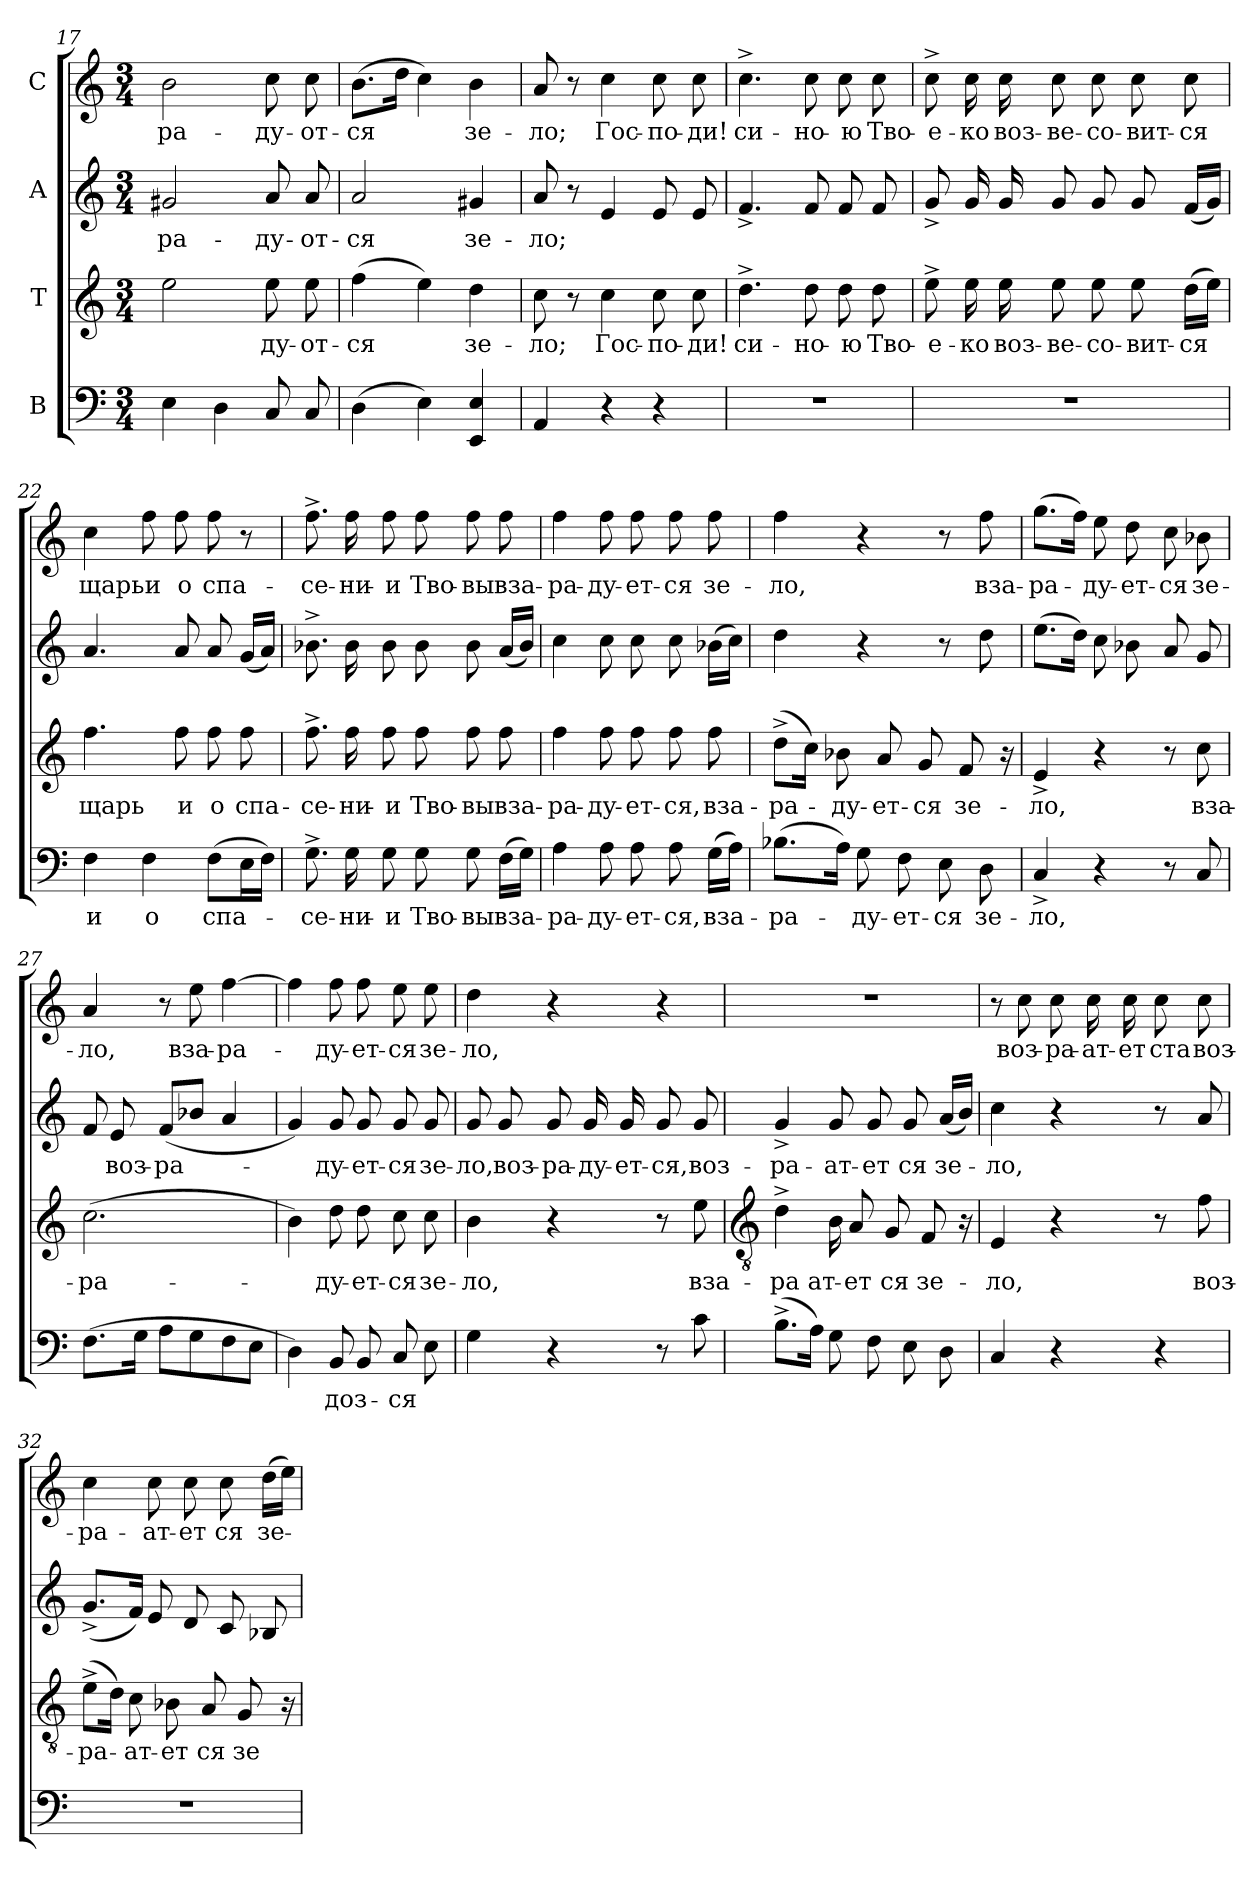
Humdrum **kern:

**kern	**text	**kern	**text	**kern	**text	**kern	**text
*part4	*part4	*part3	*part3	*part2	*part2	*part1	*part1
*staff4	*staff4	*staff3	*staff3	*staff2	*staff2	*staff1	*staff1
*I"B	*	*I"Т	*	*I"A	*	*I"С	*
*clefF4	*	*clefG2	*	*clefG2	*	*clefG2	*
*k[]	*	*k[]	*	*k[]	*	*k[]	*
*M3/4	*	*M3/4	*	*M3/4	*	*M3/4	*
=17	=17	=17	=17	=17	=17	=17	=17
!	!	!	!	!	!LO:LY:b	!	!LO:LY:b
4E\	.	2ee\	.	2g#X/	-ра-	2b\	-ра-
4D\	.	.	.	.	.	.	.
!	!	!	!LO:LY:b	!	!LO:LY:b	!	!LO:LY:b
8C/	.	8ee\	-ду-	8a/	-ду-	8cc\	-ду-
!	!	!	!LO:LY:b	!	!LO:LY:b	!	!LO:LY:b
8C/	.	8ee\	-от-	8a/	-от-	8cc\	-от-
=18	=18	=18	=18	=18	=18	=18	=18
!	!	!	!LO:LY:b	!	!LO:LY:b	!	!LO:LY:b
(4D\	.	(4ff\	-ся	2a/	-ся	(8.b\L	-ся
.	.	.	.	.	.	16dd\Jk	.
4E\)	.	4ee\)	.	.	.	4cc\)	.
!	!	!	!LO:LY:b	!	!LO:LY:b	!	!LO:LY:b
4EE/ 4E/	.	4dd\	зе-	4g#X/	зе-	4b\	зе-
=19	=19	=19	=19	=19	=19	=19	=19
!	!	!	!LO:LY:b	!	!LO:LY:b	!	!LO:LY:b
4AA/	.	8cc\	-ло;	8a/	-ло;	8a/	-ло;
.	.	8r	.	8r	.	8r	.
!	!	!	!LO:LY:b	!	!	!	!LO:LY:b
4r	.	4cc\	Гос-	4e/	.	4cc\	Гос-
!	!	!	!LO:LY:b	!	!	!	!LO:LY:b
4r	.	8cc\	-по-	8e/	.	8cc\	-по-
!	!	!	!LO:LY:b	!	!	!	!LO:LY:b
.	.	8cc\	-ди!	8e/	.	8cc\	-ди!
!!LO:LB:g=z
=20	=20	=20	=20	=20	=20	=20	=20
!	!	!	!LO:LY:b	!	!	!	!LO:LY:b
2.r	.	4.dd^\	си-	4.f^/	.	4.cc^\	си-
!	!	!	!LO:LY:b	!	!	!	!LO:LY:b
.	.	8dd\	-но-	8f/	.	8cc\	-но-
!	!	!	!LO:LY:b	!	!	!	!LO:LY:b
.	.	8dd\	-ю	8f/	.	8cc\	-ю
!	!	!	!LO:LY:b	!	!	!	!LO:LY:b
.	.	8dd\	Тво-	8f/	.	8cc\	Тво-
=21	=21	=21	=21	=21	=21	=21	=21
!	!	!	!LO:LY:b	!	!	!	!LO:LY:b
2.r	.	8ee^\	-е-	8g^/	.	8cc^\	-е-
!	!	!	!LO:LY:b	!	!	!	!LO:LY:b
.	.	16ee\	-ко	16g/	.	16cc\	-ко
!	!	!	!LO:LY:b	!	!	!	!LO:LY:b
.	.	16ee\	воз-	16g/	.	16cc\	воз-
!	!	!	!LO:LY:b	!	!	!	!LO:LY:b
.	.	8ee\	-ве-	8g/	.	8cc\	-ве-
!	!	!	!LO:LY:b	!	!	!	!LO:LY:b
.	.	8ee\	-со-	8g/	.	8cc\	-со-
!	!	!	!LO:LY:b	!	!	!	!LO:LY:b
.	.	8ee\	-вит-	8g/	.	8cc\	-вит-
!	!	!	!LO:LY:b	!	!	!	!LO:LY:b
.	.	(16dd\LL	-ся	(16f/LL	.	8cc\	-ся
.	.	16ee\JJ)	.	16g/JJ)	.	.	.
=22	=22	=22	=22	=22	=22	=22	=22
!	!LO:LY:b	!	!LO:LY:b	!	!	!	!LO:LY:b
4F\	и	4.ff\	щарь	4.a/	.	4cc\	щарь
!	!LO:LY:b	!	!	!	!	!	!LO:LY:b
4F\	о	.	.	.	.	8ff\	и
!	!	!	!LO:LY:b	!	!	!	!LO:LY:b
.	.	8ff\	и	8a/	.	8ff\	о
!	!LO:LY:b	!	!LO:LY:b	!	!	!	!LO:LY:b
(8F\L	спа-	8ff\	о	8a/	.	8ff\	спа-
!	!	!	!LO:LY:b	!	!	!	!
16E\L	.	8ff\	спа-	(16g/LL	.	8r	.
16F\JJ)	.	.	.	16a/JJ)	.	.	.
=23	=23	=23	=23	=23	=23	=23	=23
!	!LO:LY:b	!	!LO:LY:b	!	!	!	!LO:LY:b
8.G^\	-се-	8.ff^\	-се-	8.b-X^\	.	8.ff^\	-се-
!	!LO:LY:b	!	!LO:LY:b	!	!	!	!LO:LY:b
16G\	-ни-	16ff\	-ни-	16b-\	.	16ff\	-ни-
!	!LO:LY:b	!	!LO:LY:b	!	!	!	!LO:LY:b
8G\	-и	8ff\	-и	8b-\	.	8ff\	-и
!	!LO:LY:b	!	!LO:LY:b	!	!	!	!LO:LY:b
8G\	Тво-	8ff\	Тво-	8b-\	.	8ff\	Тво-
!	!LO:LY:b	!	!LO:LY:b	!	!	!	!LO:LY:b
8G\	-вы	8ff\	-вы	8b-\	.	8ff\	-вы
!	!LO:LY:b	!	!LO:LY:b	!	!	!	!LO:LY:b
(16F\LL	вза-	8ff\	вза-	(16a/LL	.	8ff\	вза-
16G\JJ)	.	.	.	16b-/JJ)	.	.	.
=24	=24	=24	=24	=24	=24	=24	=24
!	!LO:LY:b	!	!LO:LY:b	!	!	!	!LO:LY:b
4A\	-ра-	4ff\	-ра-	4cc\	.	4ff\	-ра-
!	!LO:LY:b	!	!LO:LY:b	!	!	!	!LO:LY:b
8A\	-ду-	8ff\	-ду-	8cc\	.	8ff\	-ду-
!	!LO:LY:b	!	!LO:LY:b	!	!	!	!LO:LY:b
8A\	-ет-	8ff\	-ет-	8cc\	.	8ff\	-ет-
!	!LO:LY:b	!	!LO:LY:b	!	!	!	!LO:LY:b
8A\	-ся,	8ff\	-ся,	8cc\	.	8ff\	-ся
!	!LO:LY:b	!	!LO:LY:b	!	!	!	!LO:LY:b
(16G\LL	вза-	8ff\	вза-	(16b-X\LL	.	8ff\	зе-
16A\JJ)	.	.	.	16cc\JJ)	.	.	.
!!LO:PB:g=z
=25	=25	=25	=25	=25	=25	=25	=25
!	!LO:LY:b	!	!LO:LY:b	!	!	!	!LO:LY:b
(8.B-X\L	-ра-	(8dd^\L	-ра-	4dd\	.	4ff\	-ло,
.	.	16cc\Jk)	.	.	.	.	.
!	!	!	!LO:LY:b	!	!	!	!
16A\Jk)	.	8b-X\	-ду-	.	.	.	.
!	!LO:LY:b	!	!	!	!	!	!
8G\	-ду-	.	.	4r	.	4r	.
!	!	!	!LO:LY:b	!	!	!	!
.	.	8a/	-ет-	.	.	.	.
!	!LO:LY:b	!	!	!	!	!	!
8F\	-ет-	.	.	.	.	.	.
!	!	!	!LO:LY:b	!	!	!	!
.	.	8g/	-ся	.	.	.	.
!	!LO:LY:b	!	!	!	!	!	!
8E\	-ся	.	.	8r	.	8r	.
!	!	!	!LO:LY:b	!	!	!	!
.	.	8f/	зе-	.	.	.	.
!	!LO:LY:b	!	!	!	!	!	!LO:LY:b
8D\	зе-	.	.	8dd\	.	8ff\	вза-
.	.	16r	.	.	.	.	.
=26	=26	=26	=26	=26	=26	=26	=26
!	!LO:LY:b	!	!LO:LY:b	!	!	!	!LO:LY:b
4C^/	-ло,	4e^/	-ло,	(8.ee\L	.	(8.gg\L	-ра-
.	.	.	.	16dd\Jk)	.	16ff\Jk)	.
!	!	!	!	!	!	!	!LO:LY:b
4r	.	4r	.	8cc\	.	8ee\	-ду-
!	!	!	!	!	!	!	!LO:LY:b
.	.	.	.	8b-X\	.	8dd\	-ет-
!	!	!	!	!	!	!	!LO:LY:b
8r	.	8r	.	8a/	.	8cc\	-ся
!	!	!	!LO:LY:b	!	!	!	!LO:LY:b
8C/	.	8cc\	вза-	8g/	.	8b-X\	зе-
=27	=27	=27	=27	=27	=27	=27	=27
!	!	!	!LO:LY:b	!	!	!	!LO:LY:b
(8.F\L	.	(2.cc\	-ра-	8f/	.	4a/	-ло,
!	!	!	!	!	!LO:LY:b	!	!
.	.	.	.	8e/	воз-	.	.
16G\Jk	.	.	.	.	.	.	.
!	!	!	!	!	!LO:LY:b	!	!
8A\L	.	.	.	(8f/L	-ра-	8r	.
!	!	!	!	!	!	!	!LO:LY:b
8G\	.	.	.	8b-X/J	.	8ee\	вза-
!	!	!	!	!	!	!	!LO:LY:b
8F\	.	.	.	4a/	.	[4ff\	-ра-
8E\J	.	.	.	.	.	.	.
=28	=28	=28	=28	=28	=28	=28	=28
4D\)	.	4b\)	.	4g/)	.	4ff\]	.
!	!LO:LY:b	!	!LO:LY:b	!	!LO:LY:b	!	!LO:LY:b
8BB/	доз-	8dd\	-ду-	8g/	-ду-	8ff\	-ду-
!	!	!	!LO:LY:b	!	!LO:LY:b	!	!LO:LY:b
8BB/	.	8dd\	-ет-	8g/	-ет-	8ff\	-ет-
!	!LO:LY:b	!	!LO:LY:b	!	!LO:LY:b	!	!LO:LY:b
8C/	-ся	8cc\	-ся	8g/	-ся	8ee\	-ся
!	!	!	!LO:LY:b	!	!LO:LY:b	!	!LO:LY:b
8E\	.	8cc\	зе-	8g/	зе-	8ee\	зе-
=29	=29	=29	=29	=29	=29	=29	=29
!	!	!	!LO:LY:b	!	!LO:LY:b	!	!LO:LY:b
4G\	.	4b\	-ло,	8g/	-ло,	4dd\	-ло,
!	!	!	!	!	!LO:LY:b	!	!
.	.	.	.	8g/	воз-	.	.
!	!	!	!	!	!LO:LY:b	!	!
4r	.	4r	.	8g/	-ра-	4r	.
!	!	!	!	!	!LO:LY:b	!	!
.	.	.	.	16g/	-ду-	.	.
!	!	!	!	!	!LO:LY:b	!	!
.	.	.	.	16g/	-ет-	.	.
!	!	!	!	!	!LO:LY:b	!	!
8r	.	8r	.	8g/	-ся,	4r	.
!	!	!	!LO:LY:b	!	!LO:LY:b	!	!
8c\	.	8ee\	вза-	8g/	воз-	.	.
!!LO:LB:g=z
=30	=30	=30	=30	=30	=30	=30	=30
*	*	*clefGv2	*	*	*	*	*
!	!	!	!LO:LY:b	!	!LO:LY:b	!	!
(8.B^\L	.	4d^\	-ра	4g^/	-ра-	2.r	.
16A\Jk)	.	.	.	.	.	.	.
!	!	!	!LO:LY:b	!	!LO:LY:b	!	!
8G\	.	16B\	-ат-	8g/	-ат-	.	.
!	!	!	!LO:LY:b	!	!	!	!
.	.	8A/	-ет	.	.	.	.
!	!	!	!	!	!LO:LY:b	!	!
8F\	.	.	.	8g/	-ет	.	.
!	!	!	!LO:LY:b	!	!	!	!
.	.	8G/	ся	.	.	.	.
!	!	!	!	!	!LO:LY:b	!	!
8E\	.	.	.	8g/	ся	.	.
!	!	!	!LO:LY:b	!	!	!	!
.	.	8F/	зе-	.	.	.	.
!	!	!	!	!	!LO:LY:b	!	!
8D\	.	.	.	(16a/LL	зе-	.	.
.	.	16r	.	16b/JJ)	.	.	.
=31	=31	=31	=31	=31	=31	=31	=31
!	!	!	!LO:LY:b	!	!LO:LY:b	!	!
4C/	.	4E/	-ло,	4cc\	-ло,	8r	.
!	!	!	!	!	!	!	!LO:LY:b
.	.	.	.	.	.	8cc\	воз-
!	!	!	!	!	!	!	!LO:LY:b
4r	.	4r	.	4r	.	8cc\	-ра-
!	!	!	!	!	!	!	!LO:LY:b
.	.	.	.	.	.	16cc\	-ат-
!	!	!	!	!	!	!	!LO:LY:b
.	.	.	.	.	.	16cc\	-ет
!	!	!	!	!	!	!	!LO:LY:b
4r	.	8r	.	8r	.	8cc\	ста
!	!	!	!LO:LY:b	!	!	!	!LO:LY:b
.	.	8f\	воз-	8a/	.	8cc\	воз-
=32	=32	=32	=32	=32	=32	=32	=32
!	!	!	!LO:LY:b	!	!	!	!LO:LY:b
2.r	.	(8e^\L	-ра-	(8.g^/L	.	4cc\	-ра-
.	.	16d\Jk)	.	.	.	.	.
!	!	!	!LO:LY:b	!	!	!	!
.	.	8c\	-ат-	16f/Jk)	.	.	.
!	!	!	!	!	!	!	!LO:LY:b
.	.	.	.	8e/	.	8cc\	-ат-
!	!	!	!LO:LY:b	!	!	!	!
.	.	8B-X\	-ет	.	.	.	.
!	!	!	!	!	!	!	!LO:LY:b
.	.	.	.	8d/	.	8cc\	-ет
!	!	!	!LO:LY:b	!	!	!	!
.	.	8A/	ся	.	.	.	.
!	!	!	!	!	!	!	!LO:LY:b
.	.	.	.	8c/	.	8cc\	ся
!	!	!	!LO:LY:b	!	!	!	!
.	.	8G/	зе-	.	.	.	.
!	!	!	!	!	!	!	!LO:LY:b
.	.	.	.	8B-X/	.	(16dd\LL	зе-
.	.	16r	.	.	.	16ee\JJ)	.
=	=	=	=	=	=	=	=
*-	*-	*-	*-	*-	*-	*-	*-
